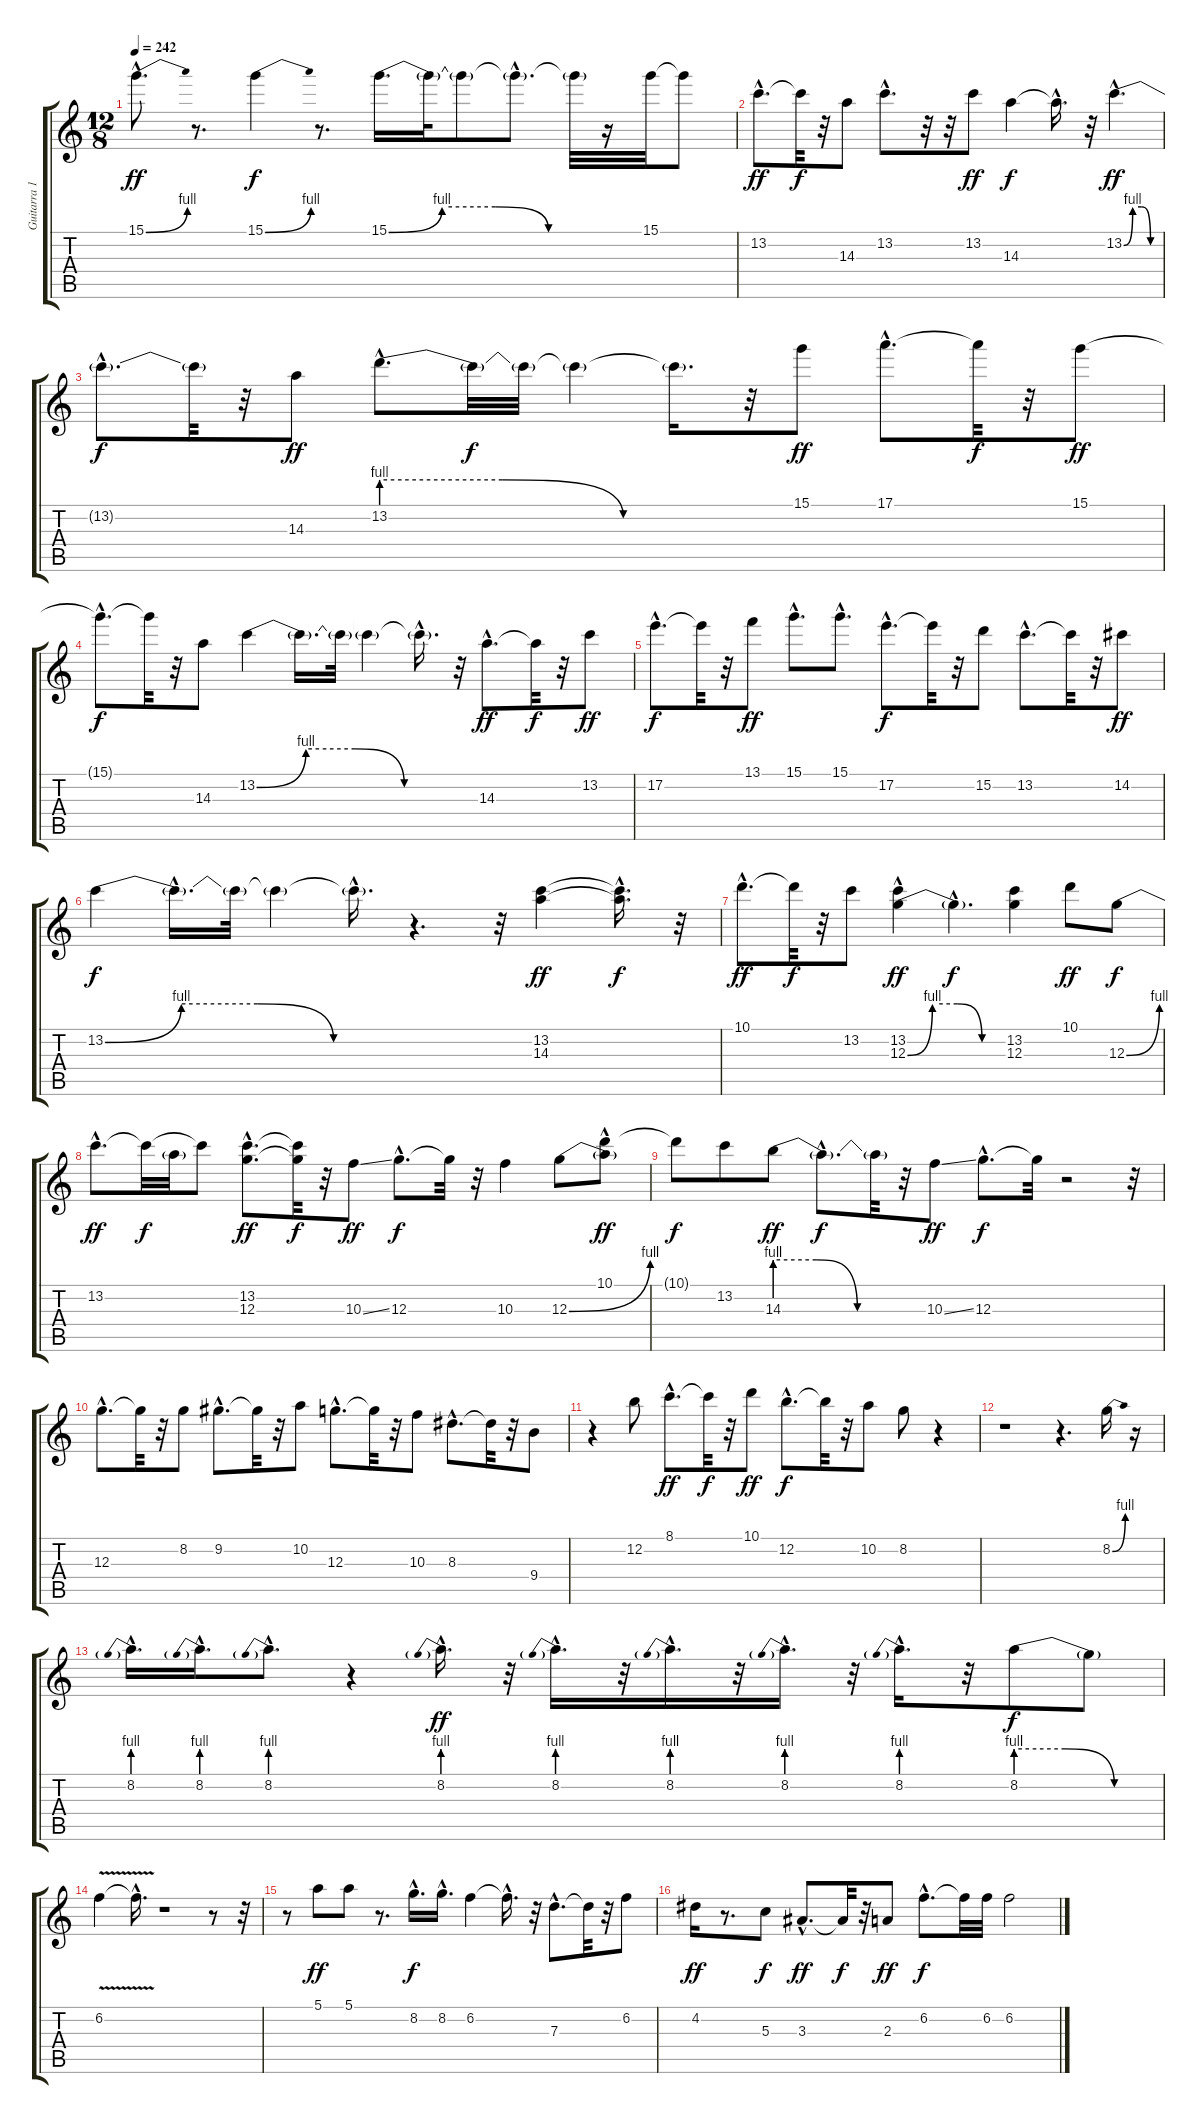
\track ("Guitarra 1" "Guitarra 1") {instrument distortionguitar}
\staff {score tabs}
\tuning (E4 B3 G3 D3 A2 E2) {hide}
\ts (12 8)
\tempo 242
\clef g2
\ks c
15.1{be (bend 0 0 60 4) hac}.8{d dy ff} r.8{d} 15.1{be (bend 0 0 60 4)}.4{dy f} r.8{d} 15.1{be (custom 0 0 15 4 30 4 45 0 60 0)}.16{d} 15.1{t}.32 15.1{t}.8 15.1{hac t}.8{d} 15.1{t}.32 r.16 15.1.32 15.1{t}.8 |
13.2{hac}.8{d dy ff} 13.2{t}.32{dy f} r.32 14.3.8 13.2{hac}.8{d} r.32 r.32 13.2.8{dy ff} 14.3.4{dy f} 14.3{hac t}.16{d} r.32 13.2{be (custom 0 0 15 4 30 4 45 0 60 0) hac}.4{d dy ff} |
13.2{hac t}.8{d dy f} 13.2{t}.32 r.32 14.3.8{dy ff} 13.2{be (custom 0 4 20 4 40 0 60 0) hac}.8{d} 13.2{t}.32{dy f} 13.2{t}.32 13.2{t}.4 13.2{t}.16{d} r.32 15.1.8{dy ff} 17.1{hac}.8{d} 17.1{t}.32{dy f} r.32 15.1.8{dy ff} |
15.1{hac t}.8{d dy f} 15.1{t}.32 r.32 14.3.8 13.2{be (custom 0 0 15 4 30 4 45 0 60 0)}.4 13.2{t}.16{d} 13.2{t}.32 13.2{t}.4 13.2{hac t}.16{d} r.32 14.3{hac}.8{d dy ff} 14.3{t}.32{dy f} r.32 13.2.8{dy ff} |
17.2{hac}.8{d dy f} 17.2{t}.32 r.32 13.1.8{dy ff} 15.1{hac}.8{d} 15.1{hac}.8{d} 17.2{hac}.8{d dy f} 17.2{t}.32 r.32 15.2.8 13.2{hac}.8{d} 13.2{t}.32 r.32 14.2.8{dy ff} |
13.2{be (custom 0 0 15 4 30 4 45 0 60 0)}.4{dy f} 13.2{hac t}.16{d} 13.2{t}.32 13.2{t}.4 13.2{hac t}.16{d} r.4{d} r.32 (13.2 14.3).4{dy ff} (13.2{t} 14.3{hac t}).16{d dy f} r.32 |
10.1{hac}.8{d dy ff} 10.1{t}.32{dy f} r.32 13.2.8 (13.2{hac} 12.3{be (custom 0 0 15 4 30 4 45 0 60 0)}).4{dy ff} 12.3{hac t}.4{d dy f} (13.2 12.3).4 10.1.8{dy ff} 12.3{be (bend 0 0 60 4)}.8{dy f} |
13.2{hac}.8{d dy ff} 13.2{t}.32{dy f} 12.3{t}.32 13.2{t}.8 (13.2{hac} 12.3{hac}).8{d dy ff} (13.2{t} 12.3{t}).32{dy f} r.32 10.3{ss}.8{dy ff} 12.3{hac}.8{d dy f} 12.3{t}.32 r.32 10.3.4 12.3{be (bend 0 0 60 4)}.8 (10.1{hac} 12.3{t}).8{dy ff} |
10.1{t}.8{dy f} 13.2.8 14.3{be (custom 0 4 20 4 40 0 60 0)}.8{dy ff} 14.3{hac t}.8{d dy f} 14.3{t}.32 r.32 10.3{ss}.8{dy ff} 12.3{hac}.8{d dy f} 12.3{t}.32 r.2 r.32 |
12.3{hac}.8{d} 12.3{t}.32 r.32 8.2.8 9.2{hac}.8{d} 9.2{t}.32 r.32 10.2.8 12.3{hac}.8{d} 12.3{t}.32 r.32 10.3.8 8.3{hac}.8{d} 8.3{t}.32 r.32 9.4.8 |
r.4 12.2.8 8.1{hac}.8{d dy ff} 8.1{t}.32{dy f} r.32 10.1.8{dy ff} 12.2{hac}.8{d dy f} 12.2{t}.32 r.32 10.2.8 8.2.8 r.4 |
r.1 r.4{d} 8.2{be (bend 0 0 60 4)}.16 r.16 |
8.2{be (prebend 0 4 60 4) hac}.16{d} 8.2{be (prebend 0 4 60 4) hac}.16{d} 8.2{be (prebend 0 4 60 4) hac}.8{d} r.4 8.2{be (prebend 0 4 60 4) hac}.16{d dy ff} r.32 8.2{be (prebend 0 4 60 4) hac}.16{d} r.32 8.2{be (prebend 0 4 60 4) hac}.16{d} r.32 8.2{be (prebend 0 4 60 4) hac}.16{d} r.32 8.2{be (prebend 0 4 60 4) hac}.16{d} r.32 8.2{be (custom 0 4 20 4 40 0 60 0)}.8{dy f} 8.2{t}.8 |
6.2{v}.4 6.2{hac t}.16{d} r.1 r.8 r.32 |
r.8 5.1.8{dy ff} 5.1.8 r.8{d} 8.2{hac}.16{d dy f} 8.2{hac}.16{d} 6.2.4 6.2{hac t}.16{d} r.32 7.3{hac}.8{d} 7.3{t}.32 r.32 6.2.8 |
4.2.16{dy ff} r.8{d} 5.3.8{dy f} 3.3{hac}.8{d dy ff} 3.3{t}.32{dy f} r.32 2.3.8{dy ff} 6.2{hac}.8{d dy f} 6.2{t}.32 6.2.32 6.2.2
